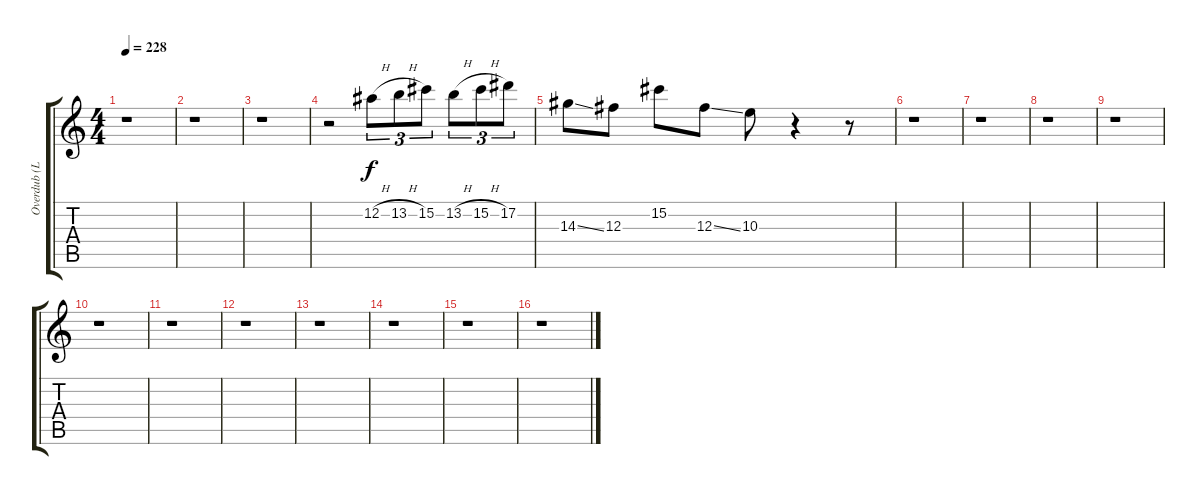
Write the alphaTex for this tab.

\track ("Overdub (Luke)" "Overdub (L") {instrument overdrivenguitar}
\staff {score tabs}
\tuning (Eb4 Bb3 Gb3 Db3 Ab2 Db2) {hide}
\ts (4 4)
\tempo 228
\clef g2
\ks c
r.1{dy f} |
r.1 |
r.1 |
r.2 12.2{h}.8{tu (3 2)} 13.2{h}.8{tu (3 2)} 15.2.8{tu (3 2)} 13.2{h}.8{tu (3 2)} 15.2{h}.8{tu (3 2)} 17.2.8{tu (3 2)} |
14.3{ss}.8 12.3.8 15.2.8 12.3{ss}.8 10.3.8 r.4 r.8 |
r.1 |
r.1 |
r.1 |
r.1 |
r.1 |
r.1 |
r.1 |
r.1 |
r.1 |
r.1 |
r.1
